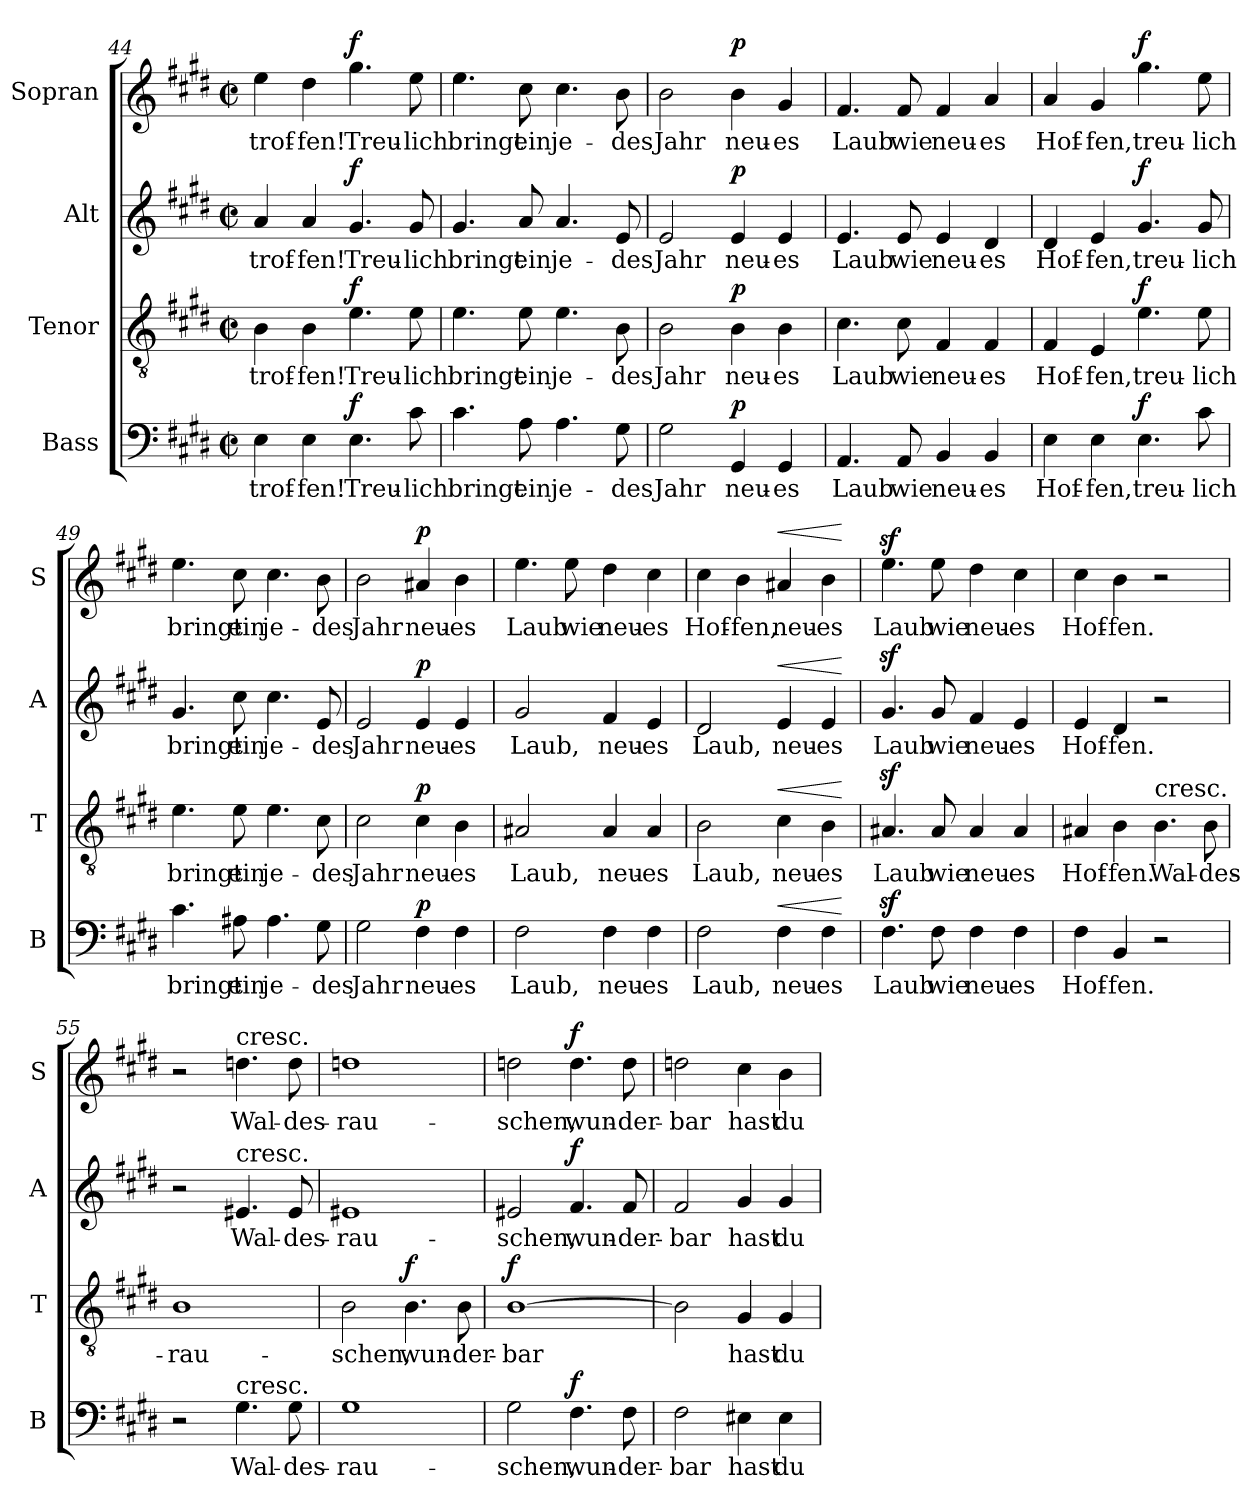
**kern	**text	**dynam	**kern	**text	**dynam	**kern	**text	**dynam	**kern	**text	**dynam
*part4	*part4	*part4	*part3	*part3	*part3	*part2	*part2	*part2	*part1	*part1	*part1
*staff4	*staff4	*staff4	*staff3	*staff3	*staff3	*staff2	*staff2	*staff2	*staff1	*staff1	*staff1
*I"Bass	*	*	*I"Tenor	*	*	*I"Alt	*	*	*I"Sopran	*	*
*I'B	*	*	*I'T	*	*	*I'A	*	*	*I'S	*	*
*clefF4	*	*	*clefGv2	*	*	*clefG2	*	*	*clefG2	*	*
*k[f#c#g#d#]	*	*	*k[f#c#g#d#]	*	*	*k[f#c#g#d#]	*	*	*k[f#c#g#d#]	*	*
*E:	*	*	*E:	*	*	*E:	*	*	*E:	*	*
*M2/2	*	*	*M2/2	*	*	*M2/2	*	*	*M2/2	*	*
*met(c|)	*	*	*met(c|)	*	*	*met(c|)	*	*	*met(c|)	*	*
=44	=44	=44	=44	=44	=44	=44	=44	=44	=44	=44	=44
4E	-trof-	.	4B	-trof-	.	4a	-trof-	.	4ee	-trof-	.
4E	-fen!	.	4B	-fen!	.	4a	-fen!	.	4dd#	-fen!	.
!	!	!LO:DY:a	!	!	!LO:DY:a	!	!	!LO:DY:a	!	!	!LO:DY:a
4.E	Treu-	f	4.e	Treu-	f	4.g#	Treu-	f	4.gg#	Treu-	f
8c#	-lich	.	8e	-lich	.	8g#	-lich	.	8ee	-lich	.
=45	=45	=45	=45	=45	=45	=45	=45	=45	=45	=45	=45
4.c#	bringt	.	4.e	bringt	.	4.g#	bringt	.	4.ee	bringt	.
8A	ein	.	8e	ein	.	8a	ein	.	8cc#	ein	.
4.A	je-	.	4.e	je-	.	4.a	je-	.	4.cc#	je-	.
8G#	-des	.	8B	-des	.	8e	-des	.	8b	-des	.
=46	=46	=46	=46	=46	=46	=46	=46	=46	=46	=46	=46
2G#	Jahr	.	2B	Jahr	.	2e	Jahr	.	2b	Jahr	.
!	!	!LO:DY:a	!	!	!LO:DY:a	!	!	!LO:DY:a	!	!	!LO:DY:a
4GG#	neu-	p	4B	neu-	p	4e	neu-	p	4b	neu-	p
4GG#	-es	.	4B	-es	.	4e	-es	.	4g#	-es	.
=47	=47	=47	=47	=47	=47	=47	=47	=47	=47	=47	=47
4.AA	Laub	.	4.c#	Laub	.	4.e	Laub	.	4.f#	Laub	.
8AA	wie	.	8c#	wie	.	8e	wie	.	8f#	wie	.
4BB	neu-	.	4F#	neu-	.	4e	neu-	.	4f#	neu-	.
4BB	-es	.	4F#	-es	.	4d#	-es	.	4a	-es	.
=48	=48	=48	=48	=48	=48	=48	=48	=48	=48	=48	=48
4E	Hof-	.	4F#	Hof-	.	4d#	Hof-	.	4a	Hof-	.
4E	-fen,	.	4E	-fen,	.	4e	-fen,	.	4g#	-fen,	.
!	!	!LO:DY:a	!	!	!LO:DY:a	!	!	!LO:DY:a	!	!	!LO:DY:a
4.E	treu-	f	4.e	treu-	f	4.g#	treu-	f	4.gg#	treu-	f
8c#	-lich	.	8e	-lich	.	8g#	-lich	.	8ee	-lich	.
=49	=49	=49	=49	=49	=49	=49	=49	=49	=49	=49	=49
4.c#	bringt	.	4.e	bringt	.	4.g#	bringt	.	4.ee	bringt	.
8A#X	ein	.	8e	ein	.	8cc#	ein	.	8cc#	ein	.
4.A#	je-	.	4.e	je-	.	4.cc#	je-	.	4.cc#	je-	.
8G#	-des	.	8c#	-des	.	8e	-des	.	8b	-des	.
=50	=50	=50	=50	=50	=50	=50	=50	=50	=50	=50	=50
2G#	Jahr	.	2c#	Jahr	.	2e	Jahr	.	2b	Jahr	.
!	!	!LO:DY:a	!	!	!LO:DY:a	!	!	!LO:DY:a	!	!	!LO:DY:a
4F#	neu-	p	4c#	neu-	p	4e	neu-	p	4a#X	neu-	p
4F#	-es	.	4B	-es	.	4e	-es	.	4b	-es	.
=51	=51	=51	=51	=51	=51	=51	=51	=51	=51	=51	=51
2F#	Laub,	.	2A#X	Laub,	.	2g#	Laub,	.	4.ee	Laub	.
.	.	.	.	.	.	.	.	.	8ee	wie	.
4F#	neu-	.	4A#	neu-	.	4f#	neu-	.	4dd#	neu-	.
4F#	-es	.	4A#	-es	.	4e	-es	.	4cc#	-es	.
=52	=52	=52	=52	=52	=52	=52	=52	=52	=52	=52	=52
2F#	Laub,	.	2B	Laub,	.	2d#	Laub,	.	4cc#	Hof-	.
.	.	.	.	.	.	.	.	.	4b	-fen,	.
!	!	!LO:HP:a	!	!	!LO:HP:a	!	!	!LO:HP:a	!	!	!LO:HP:a
4F#	neu-	<	4c#	neu-	<	4e	neu-	<	4a#X	neu-	<
4F#	-es	.	4B	-es	.	4e	-es	.	4b	-es	.
.	.	[	.	.	[	.	.	[	.	.	[
=53	=53	=53	=53	=53	=53	=53	=53	=53	=53	=53	=53
4.F#z>	Laub	.	4.A#Xz>	Laub	.	4.g#z>	Laub	.	4.eez>	Laub	.
8F#	wie	.	8A#	wie	.	8g#	wie	.	8ee	wie	.
4F#	neu-	.	4A#	neu-	.	4f#	neu-	.	4dd#	neu-	.
4F#	-es	.	4A#	-es	.	4e	-es	.	4cc#	-es	.
=54	=54	=54	=54	=54	=54	=54	=54	=54	=54	=54	=54
4F#	Hof-	.	4A#X	Hof-	.	4e	Hof-	.	4cc#	Hof-	.
4BB	-fen.	.	4B	-fen.	.	4d#	-fen.	.	4b	-fen.	.
!	!	!	!LO:TX:a:t=cresc.	!	!	!	!	!	!	!	!
2r	.	.	4.B	Wal-	.	2r	.	.	2r	.	.
.	.	.	8B	-des-	.	.	.	.	.	.	.
=55	=55	=55	=55	=55	=55	=55	=55	=55	=55	=55	=55
2r	.	.	1B	-rau-	.	2r	.	.	2r	.	.
!	!	!	!	!	!	!	!	!	!LO:TX:a:t=cresc.	!	!
!	!	!	!	!	!	!LO:TX:a:t=cresc.	!	!	!	!	!
!LO:TX:a:t=cresc.	!	!	!	!	!	!	!	!	!	!	!
4.G#	Wal-	.	.	.	.	4.e#X	Wal-	.	4.ddn	Wal-	.
8G#	-des-	.	.	.	.	8e#	-des-	.	8dd	-des-	.
=56	=56	=56	=56	=56	=56	=56	=56	=56	=56	=56	=56
1G#	-rau-	.	2B	-schen,	.	1e#X	-rau-	.	1ddn	-rau-	.
!	!	!	!	!	!LO:DY:a	!	!	!	!	!	!
.	.	.	4.B	wun-	f	.	.	.	.	.	.
.	.	.	8B	-der-	.	.	.	.	.	.	.
=57	=57	=57	=57	=57	=57	=57	=57	=57	=57	=57	=57
!	!	!	!	!	!LO:DY:a	!	!	!	!	!	!
2G#	-schen,	.	[1B	-bar	f	2e#X	-schen,	.	2ddn	-schen,	.
!	!	!LO:DY:a	!	!	!	!	!	!LO:DY:a	!	!	!LO:DY:a
4.F#	wun-	f	.	.	.	4.f#	wun-	f	4.dd	wun-	f
8F#	-der-	.	.	.	.	8f#	-der-	.	8dd	-der-	.
=58	=58	=58	=58	=58	=58	=58	=58	=58	=58	=58	=58
2F#	-bar	.	2B]	.	.	2f#	-bar	.	2ddn	-bar	.
4E#X	hast	.	4G#	hast	.	4g#	hast	.	4cc#	hast	.
4E#	du	.	4G#	du	.	4g#	du	.	4b	du	.
=	=	=	=	=	=	=	=	=	=	=	=
*-	*-	*-	*-	*-	*-	*-	*-	*-	*-	*-	*-
